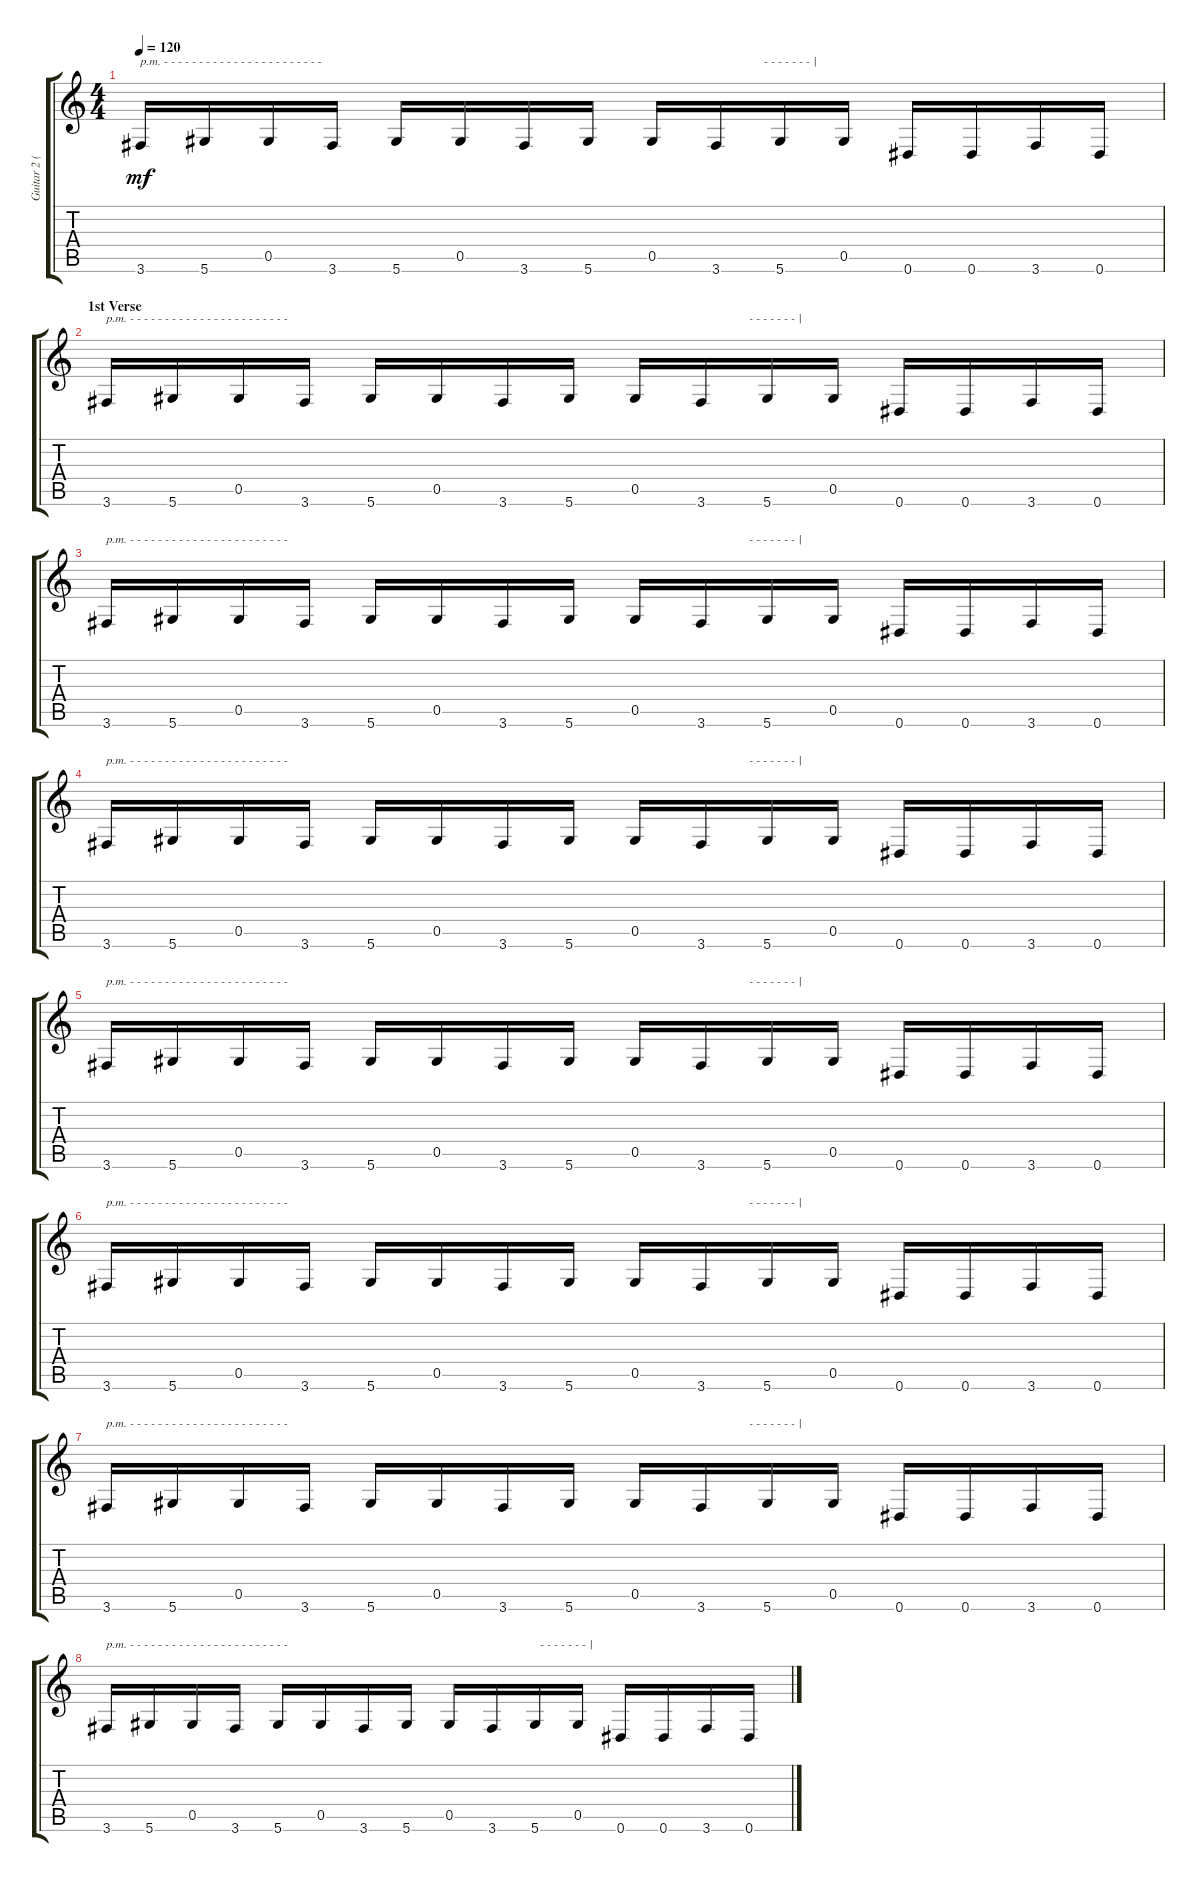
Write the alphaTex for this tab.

\track ("Guitar 2 (Slash)" "Guitar 2 (") {instrument overdrivenguitar}
\staff {score tabs}
\tuning (Eb4 Bb3 Gb3 Db3 Ab2 Eb2) {hide}
\ts (4 4)
\tempo 120
\clef g2
\ks c
3.6.16{txt "p.m. - - - - - - - - - - - - - - - - - - - - - - -" dy mf} 5.6.16 0.5.16 3.6.16 5.6.16 0.5.16 3.6.16 5.6.16 0.5.16 3.6.16{txt "                - - - - - - - |"} 5.6.16 0.5.16 0.6.16 0.6.16 3.6.16 0.6.16 |
\section ("" "1st Verse")
3.6.16{txt "p.m. - - - - - - - - - - - - - - - - - - - - - - -"} 5.6.16 0.5.16 3.6.16 5.6.16 0.5.16 3.6.16 5.6.16 0.5.16 3.6.16{txt "                - - - - - - - |"} 5.6.16 0.5.16 0.6.16 0.6.16 3.6.16 0.6.16 |
3.6.16{txt "p.m. - - - - - - - - - - - - - - - - - - - - - - -"} 5.6.16 0.5.16 3.6.16 5.6.16 0.5.16 3.6.16 5.6.16 0.5.16 3.6.16{txt "                - - - - - - - |"} 5.6.16 0.5.16 0.6.16 0.6.16 3.6.16 0.6.16 |
3.6.16{txt "p.m. - - - - - - - - - - - - - - - - - - - - - - -"} 5.6.16 0.5.16 3.6.16 5.6.16 0.5.16 3.6.16 5.6.16 0.5.16 3.6.16{txt "                - - - - - - - |"} 5.6.16 0.5.16 0.6.16 0.6.16 3.6.16 0.6.16 |
3.6.16{txt "p.m. - - - - - - - - - - - - - - - - - - - - - - -"} 5.6.16 0.5.16 3.6.16 5.6.16 0.5.16 3.6.16 5.6.16 0.5.16 3.6.16{txt "                - - - - - - - |"} 5.6.16 0.5.16 0.6.16 0.6.16 3.6.16 0.6.16 |
3.6.16{txt "p.m. - - - - - - - - - - - - - - - - - - - - - - -"} 5.6.16 0.5.16 3.6.16 5.6.16 0.5.16 3.6.16 5.6.16 0.5.16 3.6.16{txt "                - - - - - - - |"} 5.6.16 0.5.16 0.6.16 0.6.16 3.6.16 0.6.16 |
3.6.16{txt "p.m. - - - - - - - - - - - - - - - - - - - - - - -"} 5.6.16 0.5.16 3.6.16 5.6.16 0.5.16 3.6.16 5.6.16 0.5.16 3.6.16{txt "                - - - - - - - |"} 5.6.16 0.5.16 0.6.16 0.6.16 3.6.16 0.6.16 |
3.6.16{txt "p.m. - - - - - - - - - - - - - - - - - - - - - - -"} 5.6.16 0.5.16 3.6.16 5.6.16 0.5.16 3.6.16 5.6.16 0.5.16 3.6.16{txt "                - - - - - - - |"} 5.6.16 0.5.16 0.6.16 0.6.16 3.6.16 0.6.16
